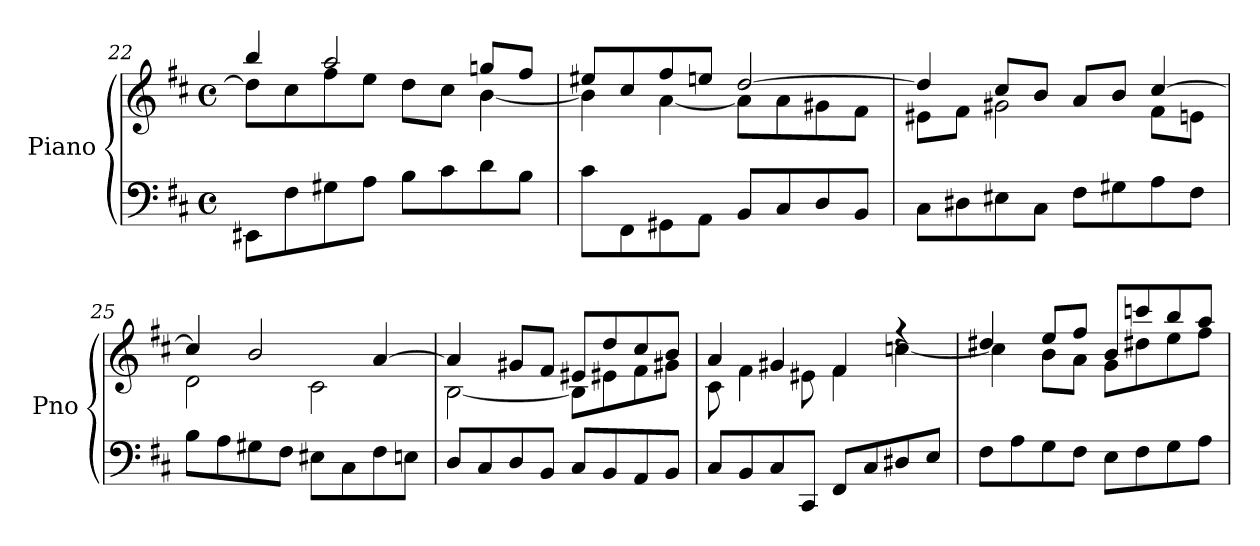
**kern	**kern
*part1	*part1
*staff2	*staff1
*I"Piano	*
*I'Pno	*
!!LO:LB:g=z
*clefF4	*clefG2
*k[f#c#]	*k[f#c#]
*M4/4	*M4/4
*met(c)	*met(c)
=22	=22
*	*^
8EE#X\L	4bb/	8dd\L]
8F#\	.	8cc#\
8G#X\	2aa/	8ff#\
8A\J	.	8ee\J
8B\L	.	8dd\L
8c#\	.	8cc#\J
8d\	8ggn/L	[4b\
8B\J	8ff#/J	.
=23	=23	=23
8c#\L	8ee#X/L	4b\]
8FF#\	8cc#/	.
8GG#X\	8ff#/	[4a\
8AA\J	8een/J	.
8BB/L	[2dd/	8a\L]
8C#/	.	8a\
8D/	.	8g#X\
8BB/J	.	8f#\J
=24	=24	=24
8C#\L	4dd/]	8e#X\L
8D#X\	.	8f#\J
8E#X\	8cc#/L	2g#X\
8C#\J	8b/J	.
8F#\L	8a/L	.
8G#X\	8b/J	.
8A\	[4cc#/	8f#\L
8F#\J	.	8en\J
!!LO:LB:g=z	!!
=25	=25	=25
8B\L	4cc#/]	2d\
8A\	.	.
8G#X\	2b/	.
8F#\J	.	.
8E#X\L	.	2c#\
8C#\	.	.
8F#\	[4a/	.
8En\J	.	.
=26	=26	=26
8D/L	4a/]	[2B\
8C#/	.	.
8D/	8g#X/L	.
8BB/J	8f#/J	.
8C#/L	8e#X/L	8B\L]
8BB/	8dd/	8e#X\
8AA/	8cc#/	8f#\
8BB/J	8b/J	8g#X\J
=27	=27	=27
8C#/L	4a/	8c#\
8BB/	.	4f#\
8C#/	4g#X/	.
8CC#/J	.	8e#X\
8FF#/L	4f#/	4f#\
8C#/	.	.
8D#X/	4rff	[4ccn\
8E/J	.	.
!!LO:LB:g=z	!!
=28	=28	=28
8F#\L	4dd#X/	4cc\]
8A\	.	.
8G\	8ee/L	8b\L
8F#\J	8ff#/J	8a\J
8E\L	8b/L	8g\L
8F#\	8cccn/	8dd#X\
8G\	8bb/	8ee\
8A\J	8aa/J	8ff#\J
*	*v	*v
=	=
*-	*-
